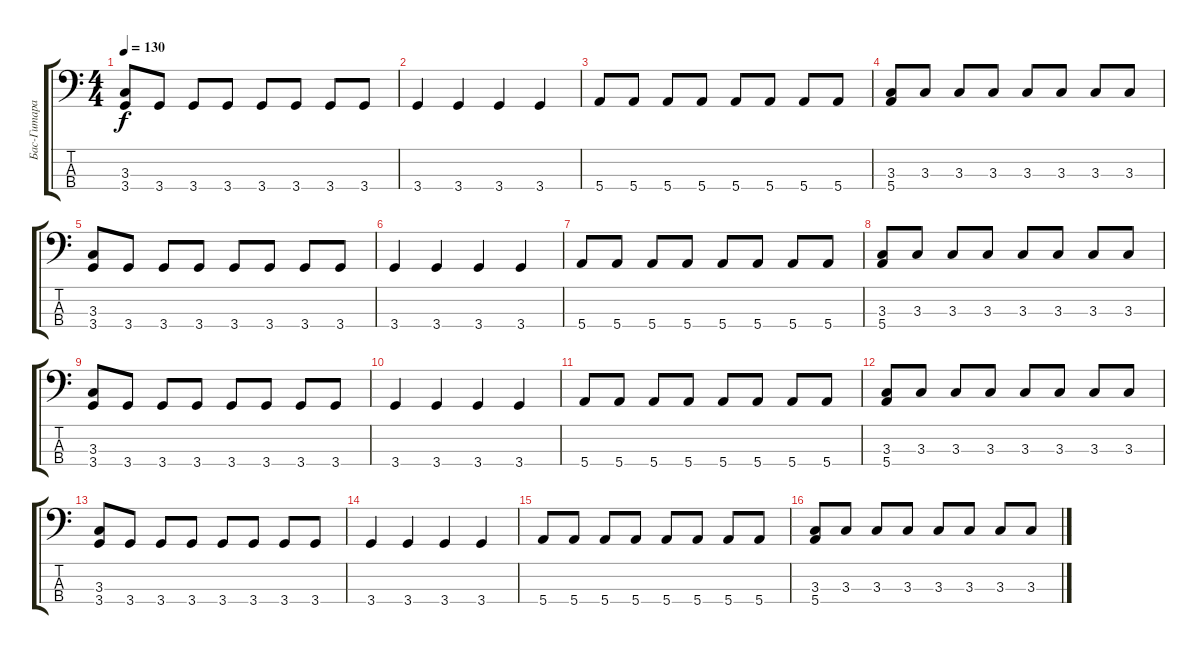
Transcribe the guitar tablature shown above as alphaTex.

\track ("Бас-Гитара" "Бас-Гитара") {instrument fretlessbass}
\staff {score tabs}
\tuning (G2 D2 A1 E1) {hide}
\ts (4 4)
\tempo 130
\clef f4
\ks c
(3.3 3.4).8{dy f} 3.4.8 3.4.8 3.4.8 3.4.8 3.4.8 3.4.8 3.4.8 |
3.4.4 3.4.4 3.4.4 3.4.4 |
5.4.8 5.4.8 5.4.8 5.4.8 5.4.8 5.4.8 5.4.8 5.4.8 |
(3.3 5.4).8 3.3.8 3.3.8 3.3.8 3.3.8 3.3.8 3.3.8 3.3.8 |
(3.3 3.4).8 3.4.8 3.4.8 3.4.8 3.4.8 3.4.8 3.4.8 3.4.8 |
3.4.4 3.4.4 3.4.4 3.4.4 |
5.4.8 5.4.8 5.4.8 5.4.8 5.4.8 5.4.8 5.4.8 5.4.8 |
(3.3 5.4).8 3.3.8 3.3.8 3.3.8 3.3.8 3.3.8 3.3.8 3.3.8 |
(3.3 3.4).8 3.4.8 3.4.8 3.4.8 3.4.8 3.4.8 3.4.8 3.4.8 |
3.4.4 3.4.4 3.4.4 3.4.4 |
5.4.8 5.4.8 5.4.8 5.4.8 5.4.8 5.4.8 5.4.8 5.4.8 |
(3.3 5.4).8 3.3.8 3.3.8 3.3.8 3.3.8 3.3.8 3.3.8 3.3.8 |
(3.3 3.4).8 3.4.8 3.4.8 3.4.8 3.4.8 3.4.8 3.4.8 3.4.8 |
3.4.4 3.4.4 3.4.4 3.4.4 |
5.4.8 5.4.8 5.4.8 5.4.8 5.4.8 5.4.8 5.4.8 5.4.8 |
(3.3 5.4).8 3.3.8 3.3.8 3.3.8 3.3.8 3.3.8 3.3.8 3.3.8
